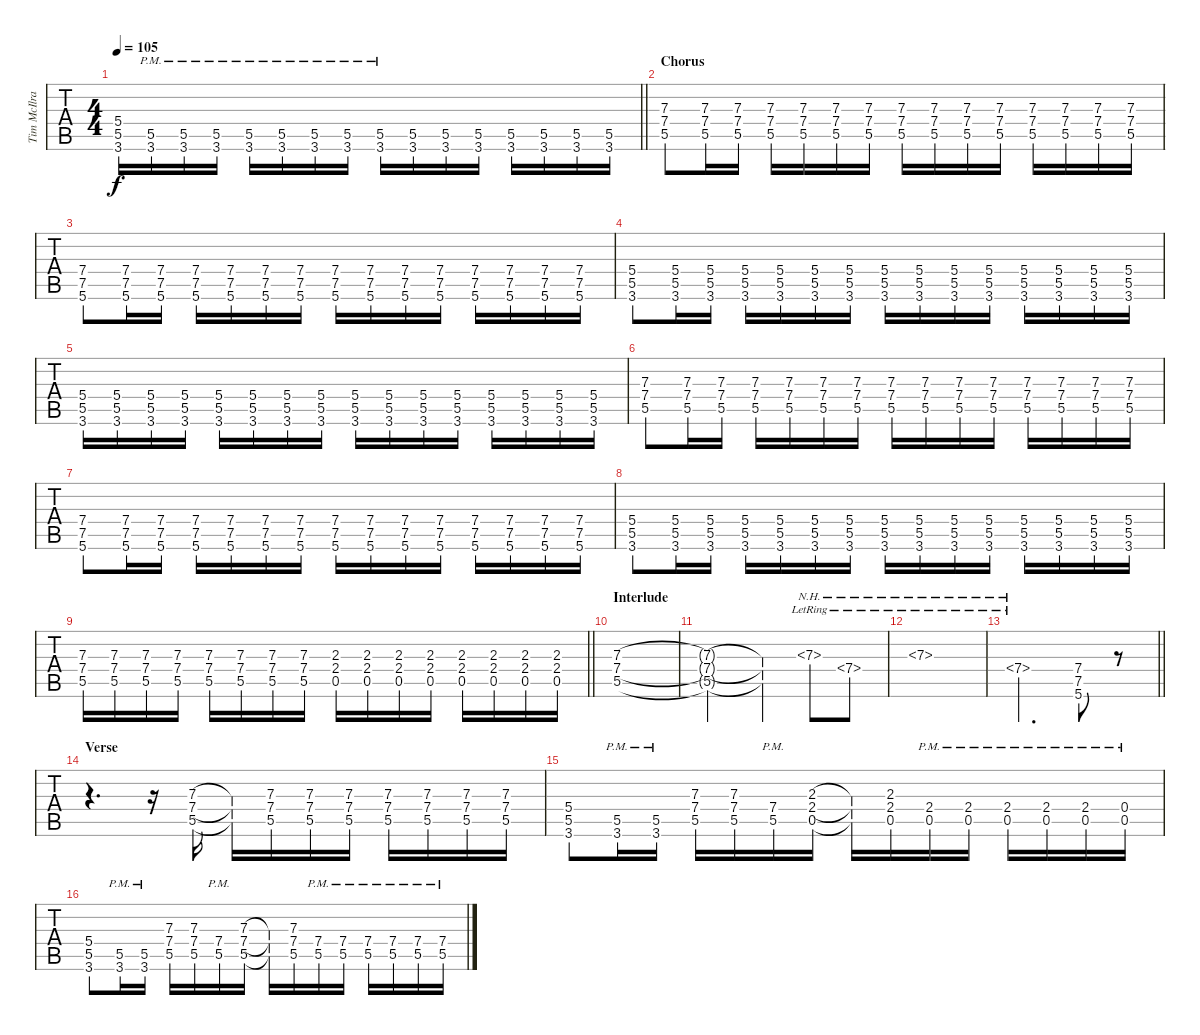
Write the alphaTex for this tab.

\track ("Tim McIlrath - Guitar One" "Tim McIlra") {instrument distortionguitar}
\staff {tabs}
\tuning (Eb4 Bb3 Gb3 Db3 Ab2 Eb2) {hide}
\ts (4 4)
\tempo 105
\clef g2
\barLineRight lightlight
\ks db
(5.4 5.5 3.6).16{dy f} (5.5{pm} 3.6{pm}).16 (5.5{pm} 3.6{pm}).16 (5.5{pm} 3.6{pm}).16 (5.5{pm} 3.6{pm}).16 (5.5{pm} 3.6{pm}).16 (5.5{pm} 3.6{pm}).16 (5.5{pm} 3.6{pm}).16 (5.5{pm} 3.6{pm}).16 (5.5 3.6).16 (5.5 3.6).16 (5.5 3.6).16 (5.5 3.6).16 (5.5 3.6).16 (5.5 3.6).16 (5.5 3.6).16 |
\section ("" "Chorus")
(7.3 7.4 5.5).8 (7.3 7.4 5.5).16 (7.3 7.4 5.5).16 (7.3 7.4 5.5).16 (7.3 7.4 5.5).16 (7.3 7.4 5.5).16 (7.3 7.4 5.5).16 (7.3 7.4 5.5).16 (7.3 7.4 5.5).16 (7.3 7.4 5.5).16 (7.3 7.4 5.5).16 (7.3 7.4 5.5).16 (7.3 7.4 5.5).16 (7.3 7.4 5.5).16 (7.3 7.4 5.5).16 |
(7.4 7.5 5.6).8 (7.4 7.5 5.6).16 (7.4 7.5 5.6).16 (7.4 7.5 5.6).16 (7.4 7.5 5.6).16 (7.4 7.5 5.6).16 (7.4 7.5 5.6).16 (7.4 7.5 5.6).16 (7.4 7.5 5.6).16 (7.4 7.5 5.6).16 (7.4 7.5 5.6).16 (7.4 7.5 5.6).16 (7.4 7.5 5.6).16 (7.4 7.5 5.6).16 (7.4 7.5 5.6).16 |
(5.4 5.5 3.6).8 (5.4 5.5 3.6).16 (5.4 5.5 3.6).16 (5.4 5.5 3.6).16 (5.4 5.5 3.6).16 (5.4 5.5 3.6).16 (5.4 5.5 3.6).16 (5.4 5.5 3.6).16 (5.4 5.5 3.6).16 (5.4 5.5 3.6).16 (5.4 5.5 3.6).16 (5.4 5.5 3.6).16 (5.4 5.5 3.6).16 (5.4 5.5 3.6).16 (5.4 5.5 3.6).16 |
(5.4 5.5 3.6).16 (5.4 5.5 3.6).16 (5.4 5.5 3.6).16 (5.4 5.5 3.6).16 (5.4 5.5 3.6).16 (5.4 5.5 3.6).16 (5.4 5.5 3.6).16 (5.4 5.5 3.6).16 (5.4 5.5 3.6).16 (5.4 5.5 3.6).16 (5.4 5.5 3.6).16 (5.4 5.5 3.6).16 (5.4 5.5 3.6).16 (5.4 5.5 3.6).16 (5.4 5.5 3.6).16 (5.4 5.5 3.6).16 |
(7.3 7.4 5.5).8 (7.3 7.4 5.5).16 (7.3 7.4 5.5).16 (7.3 7.4 5.5).16 (7.3 7.4 5.5).16 (7.3 7.4 5.5).16 (7.3 7.4 5.5).16 (7.3 7.4 5.5).16 (7.3 7.4 5.5).16 (7.3 7.4 5.5).16 (7.3 7.4 5.5).16 (7.3 7.4 5.5).16 (7.3 7.4 5.5).16 (7.3 7.4 5.5).16 (7.3 7.4 5.5).16 |
(7.4 7.5 5.6).8 (7.4 7.5 5.6).16 (7.4 7.5 5.6).16 (7.4 7.5 5.6).16 (7.4 7.5 5.6).16 (7.4 7.5 5.6).16 (7.4 7.5 5.6).16 (7.4 7.5 5.6).16 (7.4 7.5 5.6).16 (7.4 7.5 5.6).16 (7.4 7.5 5.6).16 (7.4 7.5 5.6).16 (7.4 7.5 5.6).16 (7.4 7.5 5.6).16 (7.4 7.5 5.6).16 |
(5.4 5.5 3.6).8 (5.4 5.5 3.6).16 (5.4 5.5 3.6).16 (5.4 5.5 3.6).16 (5.4 5.5 3.6).16 (5.4 5.5 3.6).16 (5.4 5.5 3.6).16 (5.4 5.5 3.6).16 (5.4 5.5 3.6).16 (5.4 5.5 3.6).16 (5.4 5.5 3.6).16 (5.4 5.5 3.6).16 (5.4 5.5 3.6).16 (5.4 5.5 3.6).16 (5.4 5.5 3.6).16 |
\barLineRight lightlight
(7.3 7.4 5.5).16 (7.3 7.4 5.5).16 (7.3 7.4 5.5).16 (7.3 7.4 5.5).16 (7.3 7.4 5.5).16 (7.3 7.4 5.5).16 (7.3 7.4 5.5).16 (7.3 7.4 5.5).16 (2.3 2.4 0.5).16 (2.3 2.4 0.5).16 (2.3 2.4 0.5).16 (2.3 2.4 0.5).16 (2.3 2.4 0.5).16 (2.3 2.4 0.5).16 (2.3 2.4 0.5).16 (2.3 2.4 0.5).16 |
\section ("" "Interlude")
(7.3 7.4 5.5).1{balance 0} |
(7.3{t} 7.4{t} 5.5{t}).2 (7.3{t} 7.4{t} 5.5{t}).4 7.3{nh lr}.8 7.4{nh lr}.8 |
7.3{nh lr}.1 |
\barLineRight lightlight
7.4{nh lr}.2{d} (7.4 7.5 5.6).8 r.8 |
\section ("" "Verse")
r.4{d} r.16 (7.3 7.4 5.5).16 (7.3{t} 7.4{t} 5.5{t}).16 (7.3 7.4 5.5).16 (7.3 7.4 5.5).16 (7.3 7.4 5.5).16 (7.3 7.4 5.5).16 (7.3 7.4 5.5).16 (7.3 7.4 5.5).16 (7.3 7.4 5.5).16 |
(5.4 5.5 3.6).8 (5.5{pm} 3.6{pm}).16 (5.5{pm} 3.6{pm}).16 (7.3 7.4 5.5).16 (7.3 7.4 5.5).16 (7.4{pm} 5.5{pm}).16 (2.3 2.4 0.5).16 (2.3{t} 2.4{t} 0.5{t}).16 (2.3 2.4 0.5).16 (2.4{pm} 0.5{pm}).16 (2.4{pm} 0.5{pm}).16 (2.4{pm} 0.5{pm}).16 (2.4{pm} 0.5{pm}).16 (2.4{pm} 0.5{pm}).16 (0.4{pm} 0.5{pm}).16 |
(5.4 5.5 3.6).8 (5.5{pm} 3.6{pm}).16 (5.5{pm} 3.6{pm}).16 (7.3 7.4 5.5).16 (7.3 7.4 5.5).16 (7.4{pm} 5.5{pm}).16 (7.3 7.4 5.5).16 (7.3{t} 7.4{t} 5.5{t}).16 (7.3 7.4 5.5).16 (7.4{pm} 5.5{pm}).16 (7.4{pm} 5.5{pm}).16 (7.4{pm} 5.5{pm}).16 (7.4{pm} 5.5{pm}).16 (7.4{pm} 5.5{pm}).16 (7.4{pm} 5.5{pm}).16
